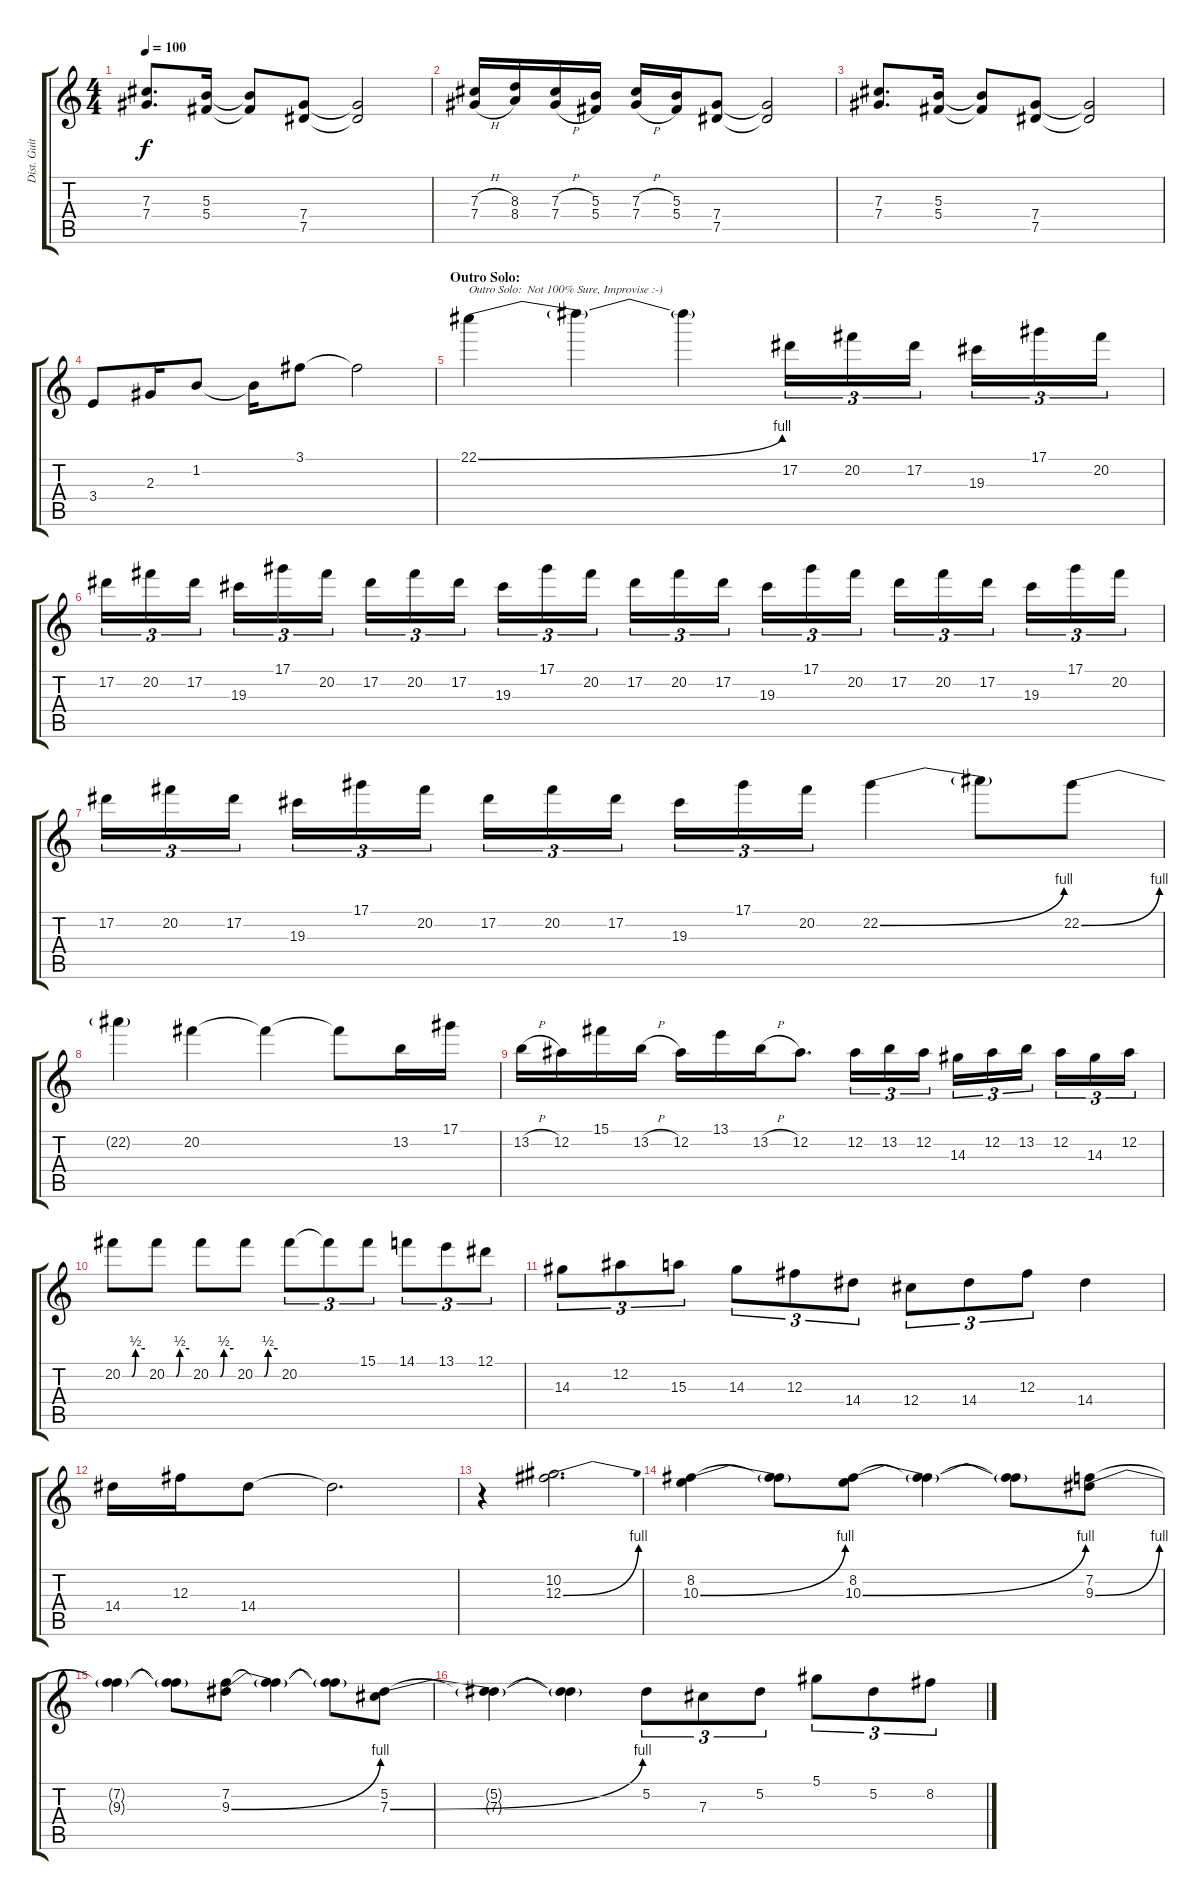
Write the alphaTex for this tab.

\track ("Dist. Guitar 1" "Dist. Guit") {instrument distortionguitar}
\staff {score tabs}
\tuning (Eb4 Bb3 Gb3 Db3 Ab2 Eb2) {hide}
\ts (4 4)
\tempo 100
\clef g2
\ks c
(7.3 7.4).8{d dy f} (5.3 5.4).16 (5.3{t} 5.4{t}).8 (7.4 7.5).8 (7.4{t} 7.5{t}).2 |
(7.3{h} 7.4{h}).16 (8.3 8.4).16 (7.3{h} 7.4{h}).16 (5.3 5.4).16 (7.3{h} 7.4{h}).16 (5.3 5.4).16 (7.4 7.5).8 (7.4{t} 7.5{t}).2 |
(7.3 7.4).8{d} (5.3 5.4).16 (5.3{t} 5.4{t}).8 (7.4 7.5).8 (7.4{t} 7.5{t}).2 |
3.4.8 2.3.16 1.2.8 1.2{t}.16 3.1.8 3.1{t}.2 |
\section ("" "Outro Solo:")
22.1{be (bend 0 0 60 4)}.4{txt "Outro Solo:  Not 100% Sure, Improvise :-)" volume 14} 22.1{t}.4 22.1{t}.4 17.2.16{tu (3 2)} 20.2.16{tu (3 2)} 17.2.16{tu (3 2)} 19.3.16{tu (3 2)} 17.1.16{tu (3 2)} 20.2.16{tu (3 2)} |
17.2.16{tu (3 2)} 20.2.16{tu (3 2)} 17.2.16{tu (3 2)} 19.3.16{tu (3 2)} 17.1.16{tu (3 2)} 20.2.16{tu (3 2)} 17.2.16{tu (3 2)} 20.2.16{tu (3 2)} 17.2.16{tu (3 2)} 19.3.16{tu (3 2)} 17.1.16{tu (3 2)} 20.2.16{tu (3 2)} 17.2.16{tu (3 2)} 20.2.16{tu (3 2)} 17.2.16{tu (3 2)} 19.3.16{tu (3 2)} 17.1.16{tu (3 2)} 20.2.16{tu (3 2)} 17.2.16{tu (3 2)} 20.2.16{tu (3 2)} 17.2.16{tu (3 2)} 19.3.16{tu (3 2)} 17.1.16{tu (3 2)} 20.2.16{tu (3 2)} |
17.2.16{tu (3 2)} 20.2.16{tu (3 2)} 17.2.16{tu (3 2)} 19.3.16{tu (3 2)} 17.1.16{tu (3 2)} 20.2.16{tu (3 2)} 17.2.16{tu (3 2)} 20.2.16{tu (3 2)} 17.2.16{tu (3 2)} 19.3.16{tu (3 2)} 17.1.16{tu (3 2)} 20.2.16{tu (3 2)} 22.2{be (bend 0 0 60 4)}.4 22.2{t}.8 22.2{be (bend 0 0 60 4)}.8 |
22.2{t}.4 20.2.4 20.2{t}.4 20.2{t}.8 13.2.16 17.1.16 |
13.2{h}.16 12.2.16 15.1.16 13.2{h}.16 12.2.16 13.1.16 13.2{h}.16 12.2.8{d} 12.2.16{tu (3 2)} 13.2.16{tu (3 2)} 12.2.16{tu (3 2)} 14.3.16{tu (3 2)} 12.2.16{tu (3 2)} 13.2.16{tu (3 2)} 12.2.16{tu (3 2)} 14.3.16{tu (3 2)} 12.2.16{tu (3 2)} |
20.2{be (custom 0 0 25 0 35 2 60 2)}.8 20.2{be (custom 0 0 25 0 35 2 60 2)}.8 20.2{be (custom 0 0 25 0 35 2 60 2)}.8 20.2{be (custom 0 0 25 0 35 2 60 2)}.8 20.2.8{tu (3 2)} 20.2{t}.8{tu (3 2)} 15.1.8{tu (3 2)} 14.1.8{tu (3 2)} 13.1.8{tu (3 2)} 12.1.8{tu (3 2)} |
14.3.8{tu (3 2)} 12.2.8{tu (3 2)} 15.3.8{tu (3 2)} 14.3.8{tu (3 2)} 12.3.8{tu (3 2)} 14.4.8{tu (3 2)} 12.4.8{tu (3 2)} 14.4.8{tu (3 2)} 12.3.8{tu (3 2)} 14.4.4 |
14.4.16 12.3.16 14.4.8 14.4{t}.2{d} |
r.4 (10.2 12.3{be (bend 0 0 60 4)}).2{d} |
(8.2 10.3{be (bend 0 0 60 4)}).4 (8.2{t} 10.3{t}).8 (8.2 10.3{be (bend 0 0 60 4)}).8 (8.2{t} 10.3{t}).4 (8.2{t} 10.3{t}).8 (7.2 9.3{be (bend 0 0 60 4)}).8 |
(7.2{t} 9.3{t}).4 (7.2{t} 9.3{t}).8 (7.2 9.3{be (bend 0 0 60 4)}).8 (7.2{t} 9.3{t}).4 (7.2{t} 9.3{t}).8 (5.2 7.3{be (bend 0 0 60 4)}).8 |
(5.2{t} 7.3{t}).4 (5.2{t} 7.3{t}).4 5.2.8{tu (3 2)} 7.3.8{tu (3 2)} 5.2.8{tu (3 2)} 5.1.8{tu (3 2)} 5.2.8{tu (3 2)} 8.2.8{tu (3 2)}
